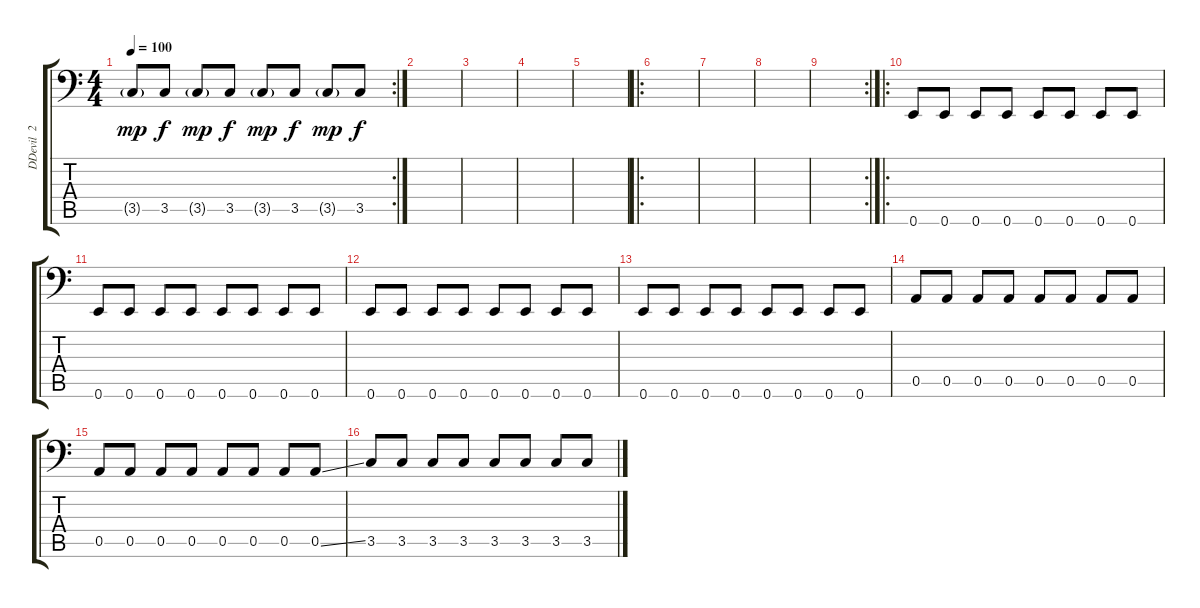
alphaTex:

\track ("DDevil  2" "DDevil  2") {instrument electricbasspick}
\staff {score tabs}
\tuning (E3 B2 G2 D2 A1 E1) {hide}
\rc 2
\ts (4 4)
\tempo 100
\clef f4
\ks c
3.5{g}.8{dy mp} 3.5.8{dy f} 3.5{g}.8{dy mp} 3.5.8{dy f} 3.5{g}.8{dy mp} 3.5.8{dy f} 3.5{g}.8{dy mp} 3.5.8{dy f} |
|
|
|
|
\ro
|
|
|
\rc 2
|
\ro
0.6.8 0.6.8 0.6.8 0.6.8 0.6.8 0.6.8 0.6.8 0.6.8 |
0.6.8 0.6.8 0.6.8 0.6.8 0.6.8 0.6.8 0.6.8 0.6.8 |
0.6.8 0.6.8 0.6.8 0.6.8 0.6.8 0.6.8 0.6.8 0.6.8 |
0.6.8 0.6.8 0.6.8 0.6.8 0.6.8 0.6.8 0.6.8 0.6.8 |
0.5.8 0.5.8 0.5.8 0.5.8 0.5.8 0.5.8 0.5.8 0.5.8 |
0.5.8 0.5.8 0.5.8 0.5.8 0.5.8 0.5.8 0.5.8 0.5{ss}.8 |
3.5.8 3.5.8 3.5.8 3.5.8 3.5.8 3.5.8 3.5.8 3.5.8
